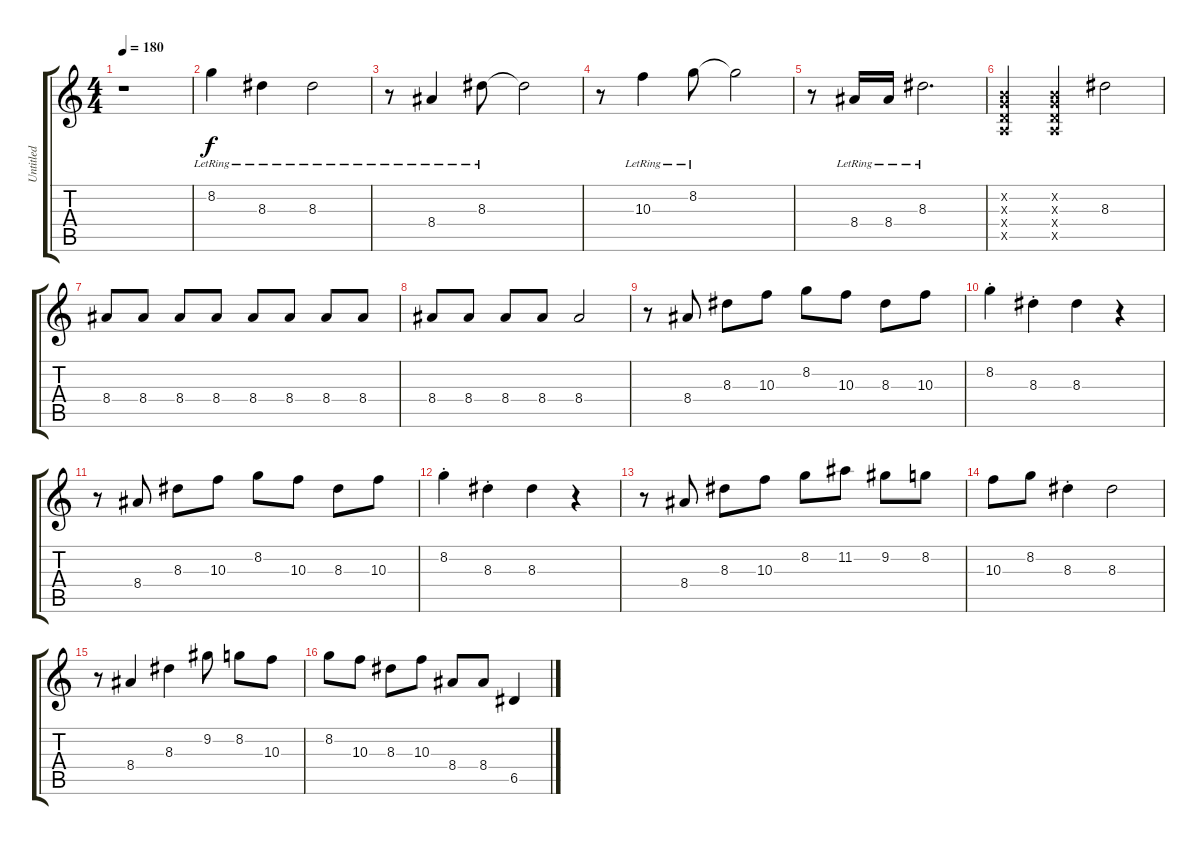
\track ("Untitled" "Untitled") {instrument distortionguitar}
\staff {score tabs}
\tuning (E4 B3 G3 D3 A2 E2) {hide}
\ts (4 4)
\tempo 180
\clef g2
\ks c
r.1{dy f instrument distortionguitar} |
8.2{lr}.4 8.3{lr}.4 8.3{lr}.2 |
r.8 8.4{lr}.4 8.3{lr}.8 8.3{t}.2 |
r.8 10.3{lr}.4 8.2{lr}.8 8.2{t}.2 |
r.8 8.4{lr}.16 8.4{lr}.16 8.3{lr}.2{d} |
(0.2{x} 0.3{x} 0.4{x} 0.5{x}).4 (0.2{x} 0.3{x} 0.4{x} 0.5{x}).4 8.3.2 |
8.4.8 8.4.8 8.4.8 8.4.8 8.4.8 8.4.8 8.4.8 8.4.8 |
8.4.8 8.4.8 8.4.8 8.4.8 8.4.2 |
r.8 8.4.8 8.3.8 10.3.8 8.2.8 10.3.8 8.3.8 10.3.8 |
8.2{st}.4 8.3{st}.4 8.3.4 r.4 |
r.8 8.4.8 8.3.8 10.3.8 8.2.8 10.3.8 8.3.8 10.3.8 |
8.2{st}.4 8.3{st}.4 8.3.4 r.4 |
r.8 8.4.8 8.3.8 10.3.8 8.2.8 11.2.8 9.2.8 8.2.8 |
10.3.8 8.2.8 8.3{st}.4 8.3.2 |
r.8 8.4.4 8.3.4 9.2.8 8.2.8 10.3.8 |
8.2.8 10.3.8 8.3.8 10.3.8 8.4.8 8.4.8 6.5.4
